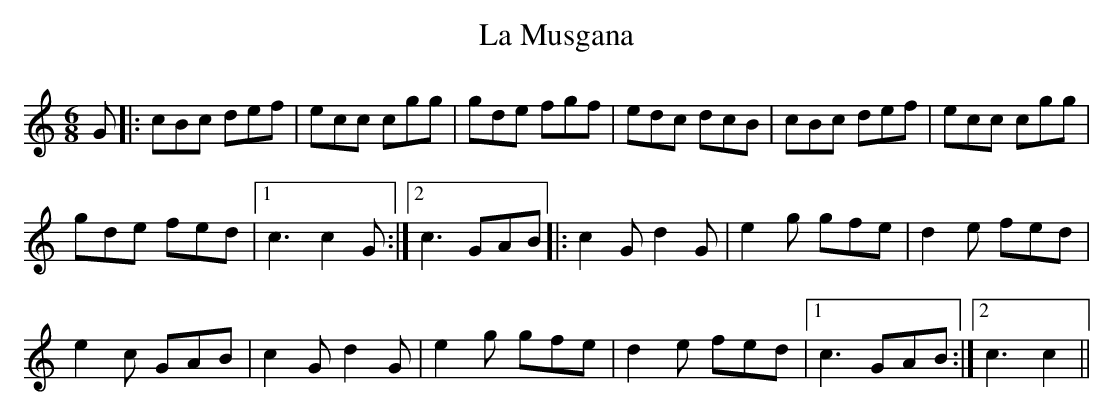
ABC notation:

X:1
T:La Musgana
M:6/8
L:1/8
K:C
G |: cBc def | ecc cgg | gde fgf | edc dcB | cBc def | ecc cgg |
gde fed |1 c3 c2G :|2 c3GAB |: c2G d2G | e2g gfe | d2e fed |
e2c GAB | c2G d2G | e2g gfe | d2e fed |1c3 GAB :|2 c3 c2 ||
